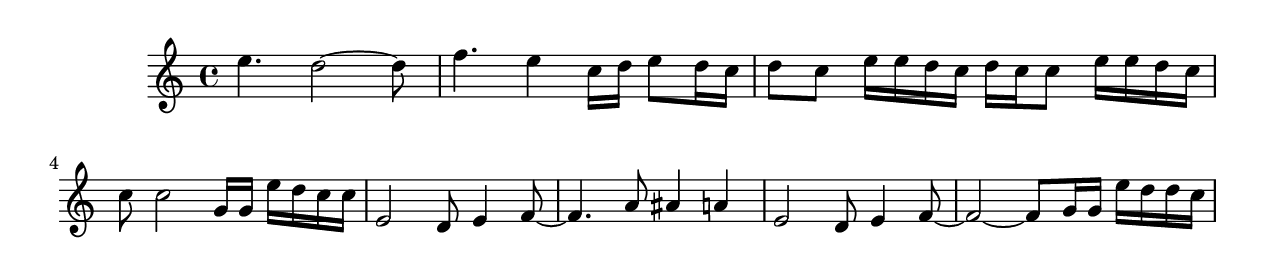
#(set-default-paper-size "letter")

<<

\new ChordNames {
    \set majorSevenSymbol = \markup { maj7 } 
    \set additionalPitchPrefix = #"add"
    \chordmode {
        s16*128
    }
}

\new Staff { 
    {
        \clef treble
        \key c \major
        \time 4/4
        
        e''4. d''2~ d''8 | f''4. e''4 c''16 d''16 e''8 d''16 c''16 | d''8 c''8 e''16 e''16 d''16 c''16 d''16 c''16 c''8 e''16 e''16 d''16 c''16 | c''8 c''2 g'16 g'16 e''16 d''16 c''16 c''16 | e'2 d'8 e'4 f'8~ | f'4. a'8 ais'4 a'4 | e'2 d'8 e'4 f'8~ | f'2~ f'8 g'16 g'16 e''16 d''16 d''16 c''16
    }
}

>>

\version "2.18.2"